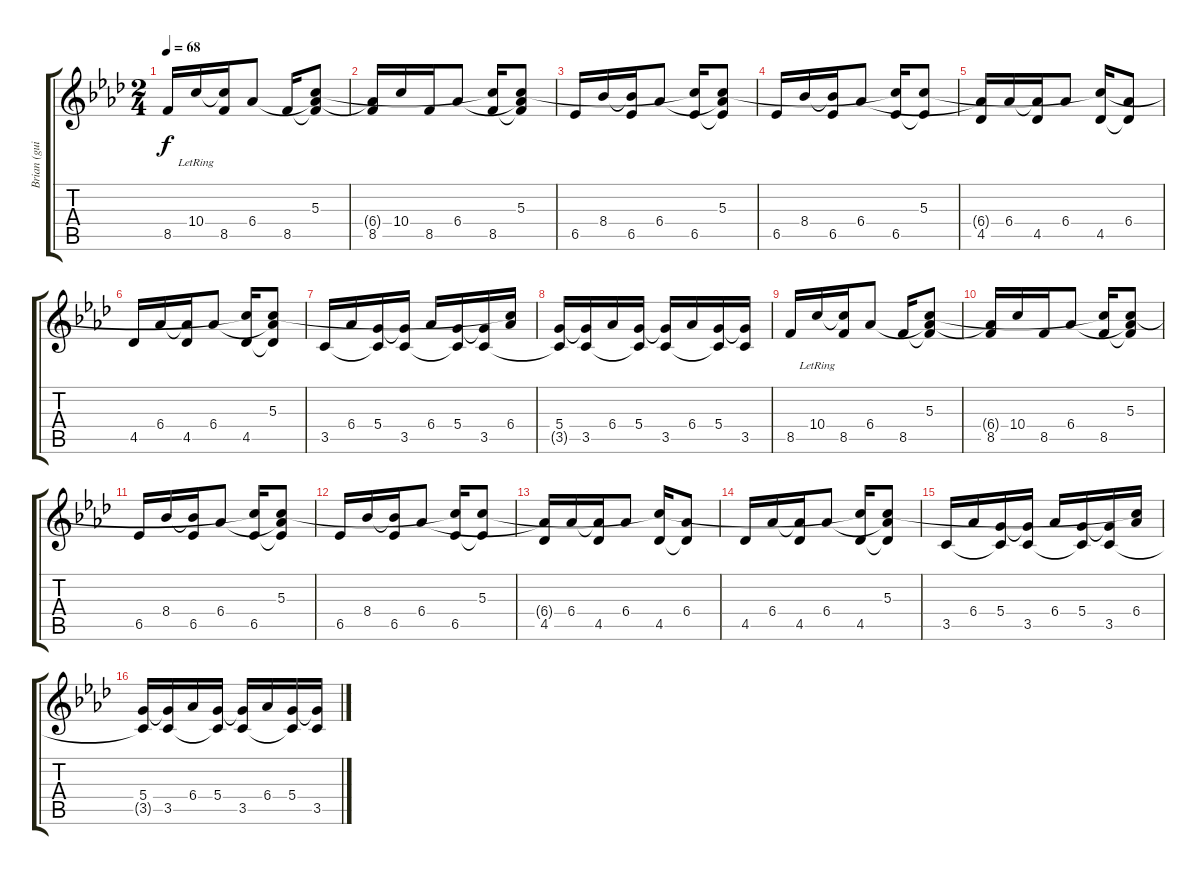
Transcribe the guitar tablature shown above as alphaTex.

\track ("Brian (guitar)" "Brian (gui") {instrument acousticguitarnylon}
\staff {score tabs}
\tuning (E4 B3 G3 D3 A2 E2) {hide}
\ts (2 4)
\tempo 68
\clef g2
\ks fminor
8.5.16{dy f} 10.4{lr}.16 (10.4{t} 8.5).16 6.4.8 8.5.16 (5.3 6.4{t} 8.5{t}).8 |
(6.4{t} 8.5).16 10.4.16 8.5.16 6.4.8 (5.3{t} 8.5).16 (5.3 6.4{t} 8.5{t}).8 |
6.5.16 8.4.16 (8.4{t} 6.5).16 6.4.8 (5.3{t} 6.5).16 (5.3 6.4{t} 6.5{t}).8 |
6.5.16 8.4.16 (8.4{t} 6.5).16 6.4.8 (5.3{t} 6.5).16 (5.3 6.5{t}).8 |
(6.4{t} 4.5).16 6.4.16 (6.4{t} 4.5).16 6.4.8 (5.3{t} 4.5).16 (6.4 4.5{t}).8 |
4.5.16 6.4.16 (6.4{t} 4.5).16 6.4.8 (5.3{t} 4.5).16 (5.3 6.4{t} 4.5{t}).8 |
3.5.16 6.4.16 (5.4 3.5{t}).16 (5.4{t} 3.5).16 6.4.16 (5.4 3.5{t}).16 (5.4{t} 3.5).16 (5.3{t} 6.4).16 |
(5.4 3.5{t}).16 (5.4{t} 3.5).16 6.4.16 (5.4 3.5{t}).16 (5.4{t} 3.5).16 6.4.16 (5.4 3.5{t}).16 (5.4{t} 3.5).16 |
8.5.16 10.4{lr}.16 (10.4{t} 8.5).16 6.4.8 8.5.16 (5.3 6.4{t} 8.5{t}).8 |
(6.4{t} 8.5).16 10.4.16 8.5.16 6.4.8 (5.3{t} 8.5).16 (5.3 6.4{t} 8.5{t}).8 |
6.5.16 8.4.16 (8.4{t} 6.5).16 6.4.8 (5.3{t} 6.5).16 (5.3 6.4{t} 6.5{t}).8 |
6.5.16 8.4.16 (8.4{t} 6.5).16 6.4.8 (5.3{t} 6.5).16 (5.3 6.5{t}).8 |
(6.4{t} 4.5).16 6.4.16 (6.4{t} 4.5).16 6.4.8 (5.3{t} 4.5).16 (6.4 4.5{t}).8 |
4.5.16 6.4.16 (6.4{t} 4.5).16 6.4.8 (5.3{t} 4.5).16 (5.3 6.4{t} 4.5{t}).8 |
3.5.16 6.4.16 (5.4 3.5{t}).16 (5.4{t} 3.5).16 6.4.16 (5.4 3.5{t}).16 (5.4{t} 3.5).16 (5.3{t} 6.4).16 |
(5.4 3.5{t}).16 (5.4{t} 3.5).16 6.4.16 (5.4 3.5{t}).16 (5.4{t} 3.5).16 6.4.16 (5.4 3.5{t}).16 (5.4{t} 3.5).16
